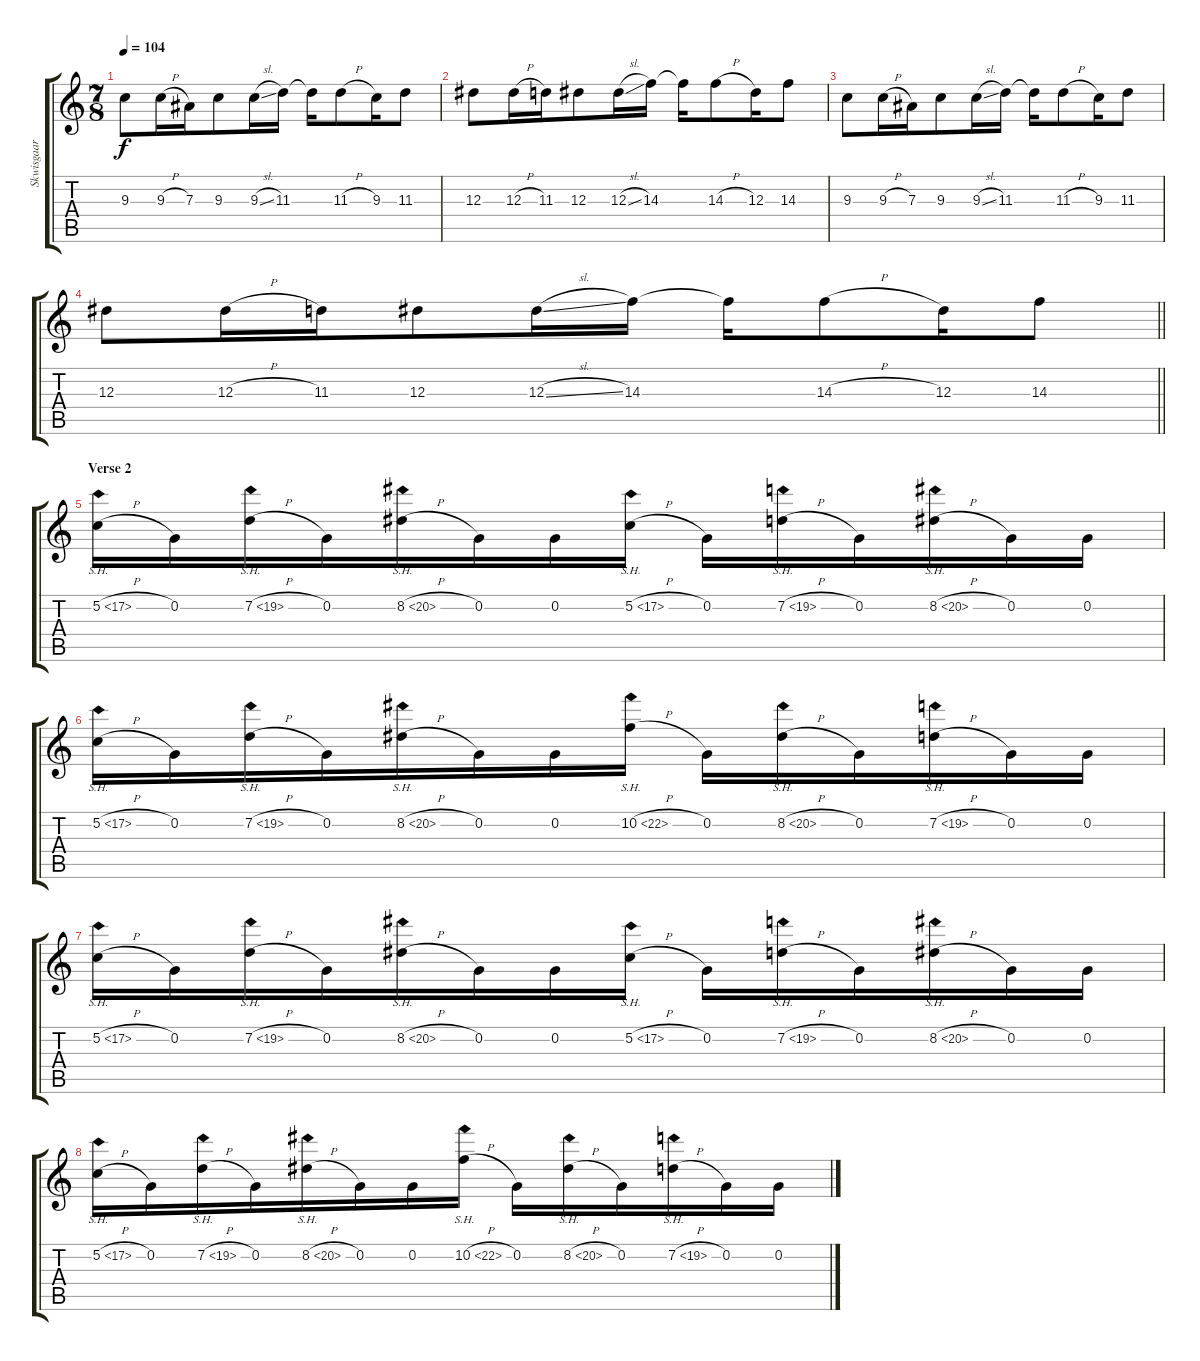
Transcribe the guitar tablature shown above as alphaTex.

\track ("Skwisgaar Skwigelf (Solo Guitar)" "Skwisgaar ") {instrument distortionguitar}
\staff {score tabs}
\tuning (C4 G3 Eb3 Bb2 F2 C2) {hide}
\ts (7 8)
\tempo 104
\clef g2
\ks c
9.3.8{dy f} 9.3{h}.16 7.3.16 9.3.8 9.3{sl}.16 11.3.16 11.3{t}.16 11.3{h}.8 9.3.16 11.3.8 |
12.3.8 12.3{h}.16 11.3.16 12.3.8 12.3{sl}.16 14.3.16 14.3{t}.16 14.3{h}.8 12.3.16 14.3.8 |
9.3.8 9.3{h}.16 7.3.16 9.3.8 9.3{sl}.16 11.3.16 11.3{t}.16 11.3{h}.8 9.3.16 11.3.8 |
\barLineRight lightlight
12.3.8 12.3{h}.16 11.3.16 12.3.8 12.3{sl}.16 14.3.16 14.3{t}.16 14.3{h}.8 12.3.16 14.3.8 |
\section ("" "Verse 2")
5.2{sh 12 h}.16 0.2.16 7.2{sh 12 h}.16 0.2.16 8.2{sh 12 h}.16 0.2.16 0.2.16 5.2{sh 12 h}.16 0.2.16 7.2{sh 12 h}.16 0.2.16 8.2{sh 12 h}.16 0.2.16 0.2.16 |
5.2{sh 12 h}.16 0.2.16 7.2{sh 12 h}.16 0.2.16 8.2{sh 12 h}.16 0.2.16 0.2.16 10.2{sh 12 h}.16 0.2.16 8.2{sh 12 h}.16 0.2.16 7.2{sh 12 h}.16 0.2.16 0.2.16 |
5.2{sh 12 h}.16 0.2.16 7.2{sh 12 h}.16 0.2.16 8.2{sh 12 h}.16 0.2.16 0.2.16 5.2{sh 12 h}.16 0.2.16 7.2{sh 12 h}.16 0.2.16 8.2{sh 12 h}.16 0.2.16 0.2.16 |
5.2{sh 12 h}.16 0.2.16 7.2{sh 12 h}.16 0.2.16 8.2{sh 12 h}.16 0.2.16 0.2.16 10.2{sh 12 h}.16 0.2.16 8.2{sh 12 h}.16 0.2.16 7.2{sh 12 h}.16 0.2.16 0.2.16
